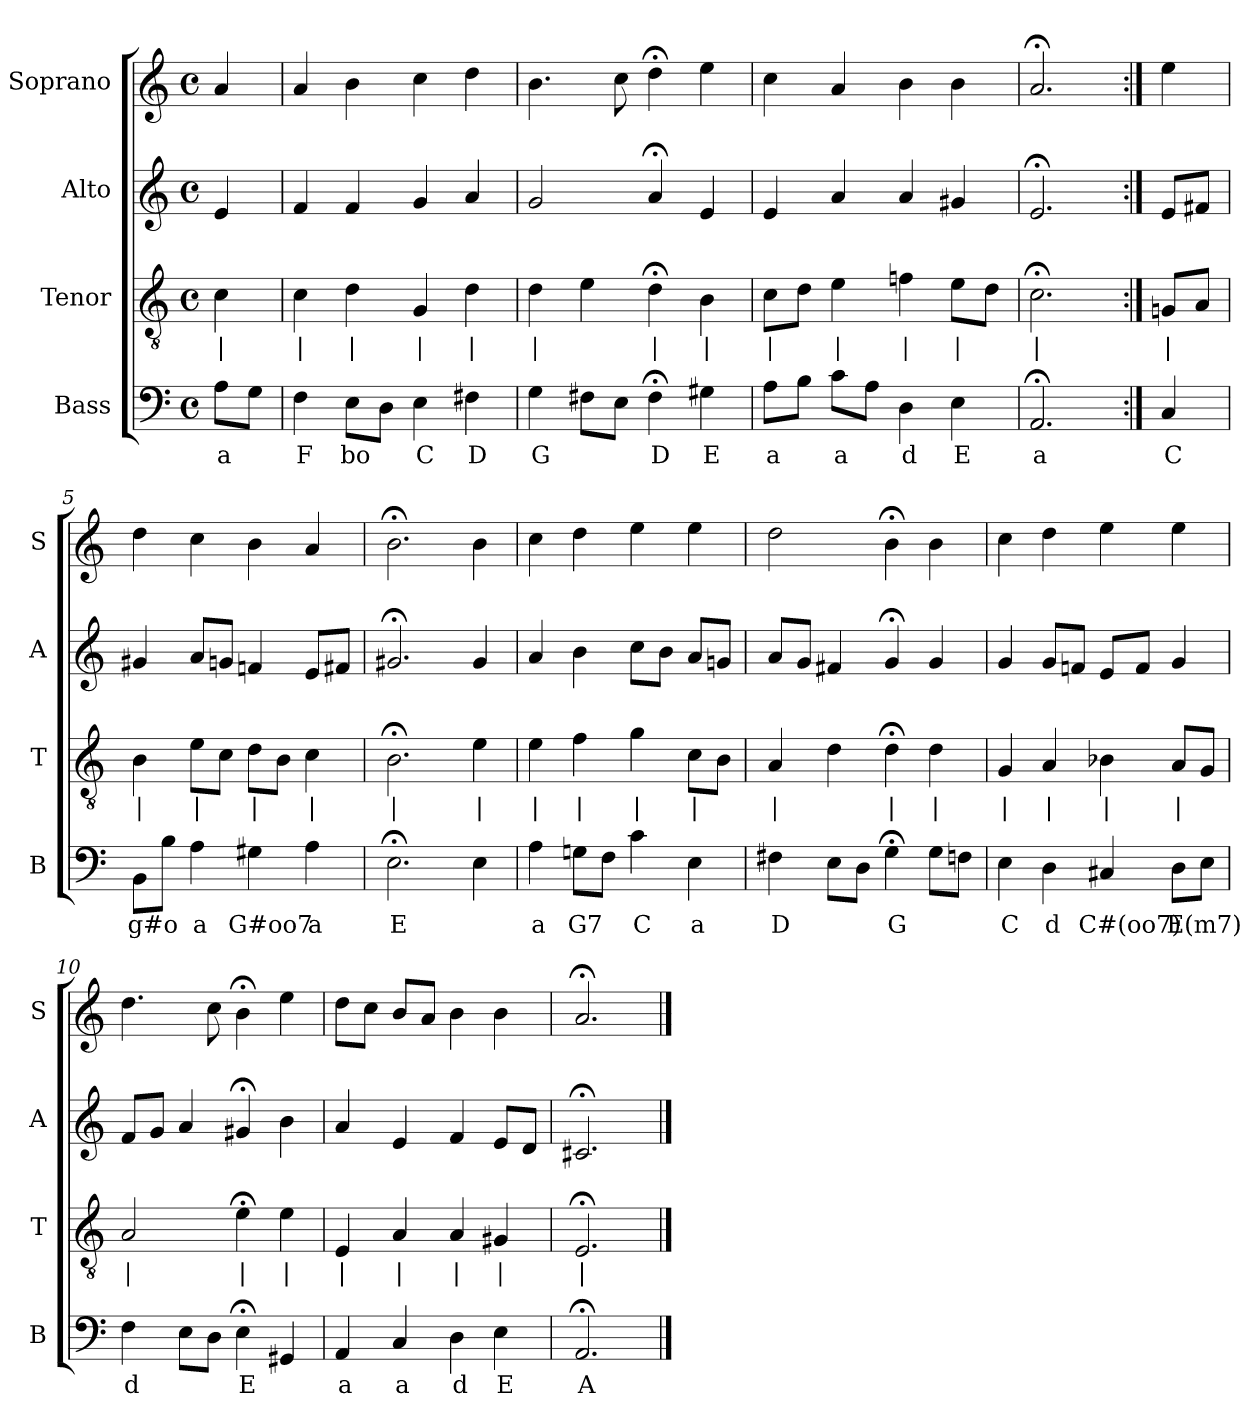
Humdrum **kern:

**kern	**text	**kern	**text	**kern	**kern
*part4	*part4	*part3	*part3	*part2	*part1
*staff4	*staff4	*staff3	*staff3	*staff2	*staff1
*I"Bass	*	*I"Tenor	*	*I"Alto	*I"Soprano
*I'B	*	*I'T	*	*I'A	*I'S
*clefF4	*	*clefGv2	*	*clefG2	*clefG2
*k[]	*	*k[]	*	*k[]	*k[]
*a:	*	*a:	*	*a:	*a:
*M4/4	*	*M4/4	*	*M4/4	*M4/4
*met(c)	*	*met(c)	*	*met(c)	*met(c)
*MM100	*	*MM100	*	*MM100	*MM100
=	=	=	=	=	=
8AL	a	4c	|	4e	4a
8GJ	.	.	.	.	.
=1	=1	=1	=1	=1	=1
4F	F	4c	|	4f	4a
8EL	bo	4d	|	4f	4b
8DJ	.	.	.	.	.
4E	C	4G	|	4g	4cc
4F#X	D	4d	|	4a	4dd
=2	=2	=2	=2	=2	=2
4G	G	4d	|	2g	4.b
8F#XL	.	4e	.	.	.
8EJ	.	.	.	.	8cc
4F#;<	D	4d;<	|	4a;<	4dd;<
4G#X	E	4B	|	4e	4ee
=3	=3	=3	=3	=3	=3
8AL	a	8cL	|	4e	4cc
8BJ	.	8dJ	.	.	.
8cL	a	4e	|	4a	4a
8AJ	.	.	.	.	.
4D	d	4fn	|	4a	4b
4E	E	8eL	|	4g#X	4b
.	.	8dJ	.	.	.
=4	=4	=4	=4	=4	=4
2.AA;<	a	2.c;<	|	2.e;<	2.a;<
=:|!	=:|!	=:|!	=:|!	=:|!	=:|!
4C	C	8GnL	|	8eL	4ee
.	.	8AJ	.	8f#XJ	.
=5	=5	=5	=5	=5	=5
8BBL	g#o	4B	|	4g#X	4dd
8BJ	.	.	.	.	.
4A	a	8eL	|	8aL	4cc
.	.	8cJ	.	8gnJ	.
4G#X	G#oo7	8dL	|	4fn	4b
.	.	8BJ	.	.	.
4A	a	4c	|	8eL	4a
.	.	.	.	8f#XJ	.
=6	=6	=6	=6	=6	=6
2.E;<	E	2.B;<	|	2.g#X;<	2.b;<
4E	.	4e	|	4g#	4b
=7	=7	=7	=7	=7	=7
4A	a	4e	|	4a	4cc
8GnL	G7	4f	|	4b	4dd
8FJ	.	.	.	.	.
4c	C	4g	|	8ccL	4ee
.	.	.	.	8bJ	.
4E	a	8cL	|	8aL	4ee
.	.	8BJ	.	8gnJ	.
=8	=8	=8	=8	=8	=8
4F#X	D	4A	|	8aL	2dd
.	.	.	.	8gJ	.
8EL	.	4d	.	4f#X	.
8DJ	.	.	.	.	.
4G;<	G	4d;<	|	4g;<	4b;<
8GL	.	4d	|	4g	4b
8FnJ	.	.	.	.	.
=9	=9	=9	=9	=9	=9
4E	C	4G	|	4g	4cc
4D	d	4A	|	8gL	4dd
.	.	.	.	8fnJ	.
4C#X	C#(oo7)	4B-X	|	8eL	4ee
.	.	.	.	8fJ	.
8DL	E(m7)	8AL	|	4g	4ee
8EJ	.	8GJ	.	.	.
=10	=10	=10	=10	=10	=10
4F	d	2A	|	8fL	4.dd
.	.	.	.	8gJ	.
8EL	.	.	.	4a	.
8DJ	.	.	.	.	8cc
4E;<	E	4e;<	|	4g#X;<	4b;<
4GG#X	.	4e	|	4b	4ee
=11	=11	=11	=11	=11	=11
4AA	a	4E	|	4a	8ddL
.	.	.	.	.	8ccJ
4C	a	4A	|	4e	8bL
.	.	.	.	.	8aJ
4D	d	4A	|	4f	4b
4E	E	4G#X	|	8eL	4b
.	.	.	.	8dJ	.
=12	=12	=12	=12	=12	=12
2.AA;<	A	2.E;<	|	2.c#X;<	2.a;<
==	==	==	==	==	==
*-	*-	*-	*-	*-	*-
